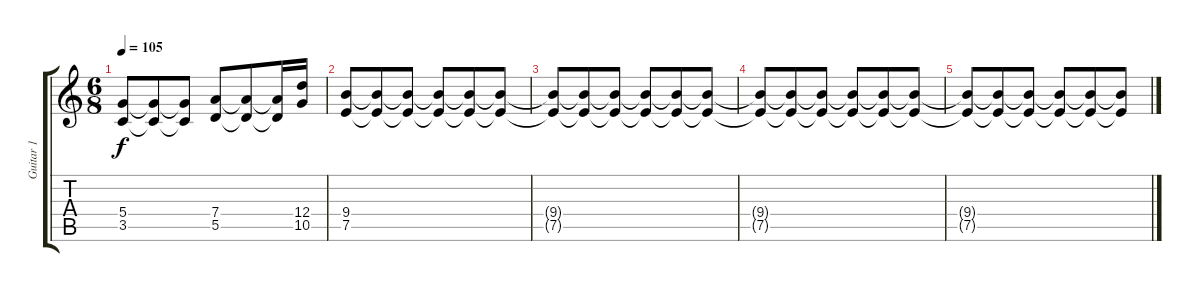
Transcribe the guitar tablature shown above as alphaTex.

\track ("Guitar 1" "Guitar 1") {instrument distortionguitar}
\staff {score tabs}
\tuning (E4 B3 G3 D3 A2 E2) {hide}
\ts (6 8)
\tempo 105
\clef g2
\ks c
(5.4 3.5).8{dy f} (5.4{t} 3.5{t}).8 (5.4{t} 3.5{t}).8 (7.4 5.5).8 (7.4{t} 5.5{t}).8 (7.4{t} 5.5{t}).16 (12.4 10.5).16 |
(9.4 7.5).8 (9.4{t} 7.5{t}).8 (9.4{t} 7.5{t}).8 (9.4{t} 7.5{t}).8 (9.4{t} 7.5{t}).8 (9.4{t} 7.5{t}).8 |
(9.4{t} 7.5{t}).8 (9.4{t} 7.5{t}).8 (9.4{t} 7.5{t}).8 (9.4{t} 7.5{t}).8 (9.4{t} 7.5{t}).8 (9.4{t} 7.5{t}).8 |
(9.4{t} 7.5{t}).8 (9.4{t} 7.5{t}).8 (9.4{t} 7.5{t}).8 (9.4{t} 7.5{t}).8 (9.4{t} 7.5{t}).8 (9.4{t} 7.5{t}).8 |
(9.4{t} 7.5{t}).8 (9.4{t} 7.5{t}).8 (9.4{t} 7.5{t}).8 (9.4{t} 7.5{t}).8 (9.4{t} 7.5{t}).8 (9.4{t} 7.5{t}).8
